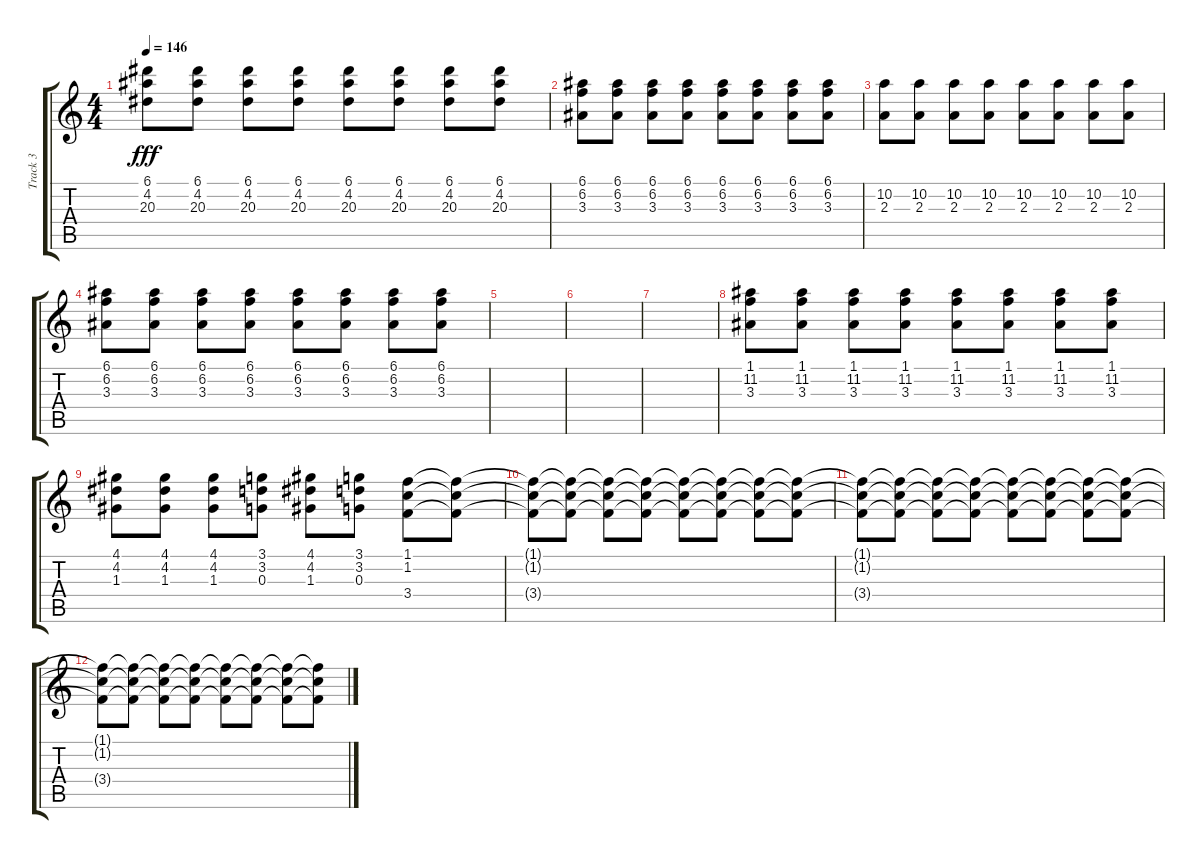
\track ("Track 3" "Track 3") {instrument overdrivenguitar}
\staff {score tabs}
\tuning (E4 B3 G3 D3 A2 E2) {hide}
\ts (4 4)
\tempo 146
\clef g2
\ks c
(6.1 4.2 20.3).8{dy fff} (6.1 4.2 20.3).8 (6.1 4.2 20.3).8 (6.1 4.2 20.3).8 (6.1 4.2 20.3).8 (6.1 4.2 20.3).8 (6.1 4.2 20.3).8 (6.1 4.2 20.3).8 |
(6.1 6.2 3.3).8 (6.1 6.2 3.3).8 (6.1 6.2 3.3).8 (6.1 6.2 3.3).8 (6.1 6.2 3.3).8 (6.1 6.2 3.3).8 (6.1 6.2 3.3).8 (6.1 6.2 3.3).8 |
(10.2 2.3).8 (10.2 2.3).8 (10.2 2.3).8 (10.2 2.3).8 (10.2 2.3).8 (10.2 2.3).8 (10.2 2.3).8 (10.2 2.3).8 |
(6.1 6.2 3.3).8 (6.1 6.2 3.3).8 (6.1 6.2 3.3).8 (6.1 6.2 3.3).8 (6.1 6.2 3.3).8 (6.1 6.2 3.3).8 (6.1 6.2 3.3).8 (6.1 6.2 3.3).8 |
|
|
|
(1.1 11.2 3.3).8 (1.1 11.2 3.3).8 (1.1 11.2 3.3).8 (1.1 11.2 3.3).8 (1.1 11.2 3.3).8 (1.1 11.2 3.3).8 (1.1 11.2 3.3).8 (1.1 11.2 3.3).8 |
(4.1 4.2 1.3).8 (4.1 4.2 1.3).8 (4.1 4.2 1.3).8 (3.1 3.2 0.3).8 (4.1 4.2 1.3).8 (3.1 3.2 0.3).8 (1.1 1.2 3.4).8 (1.1{t} 1.2{t} 3.4{t}).8 |
(1.1{t} 1.2{t} 3.4{t}).8 (1.1{t} 1.2{t} 3.4{t}).8 (1.1{t} 1.2{t} 3.4{t}).8 (1.1{t} 1.2{t} 3.4{t}).8 (1.1{t} 1.2{t} 3.4{t}).8 (1.1{t} 1.2{t} 3.4{t}).8 (1.1{t} 1.2{t} 3.4{t}).8 (1.1{t} 1.2{t} 3.4{t}).8 |
(1.1{t} 1.2{t} 3.4{t}).8 (1.1{t} 1.2{t} 3.4{t}).8 (1.1{t} 1.2{t} 3.4{t}).8 (1.1{t} 1.2{t} 3.4{t}).8 (1.1{t} 1.2{t} 3.4{t}).8 (1.1{t} 1.2{t} 3.4{t}).8 (1.1{t} 1.2{t} 3.4{t}).8 (1.1{t} 1.2{t} 3.4{t}).8 |
(1.1{t} 1.2{t} 3.4{t}).8 (1.1{t} 1.2{t} 3.4{t}).8 (1.1{t} 1.2{t} 3.4{t}).8 (1.1{t} 1.2{t} 3.4{t}).8 (1.1{t} 1.2{t} 3.4{t}).8 (1.1{t} 1.2{t} 3.4{t}).8 (1.1{t} 1.2{t} 3.4{t}).8 (1.1{t} 1.2{t} 3.4{t}).8
